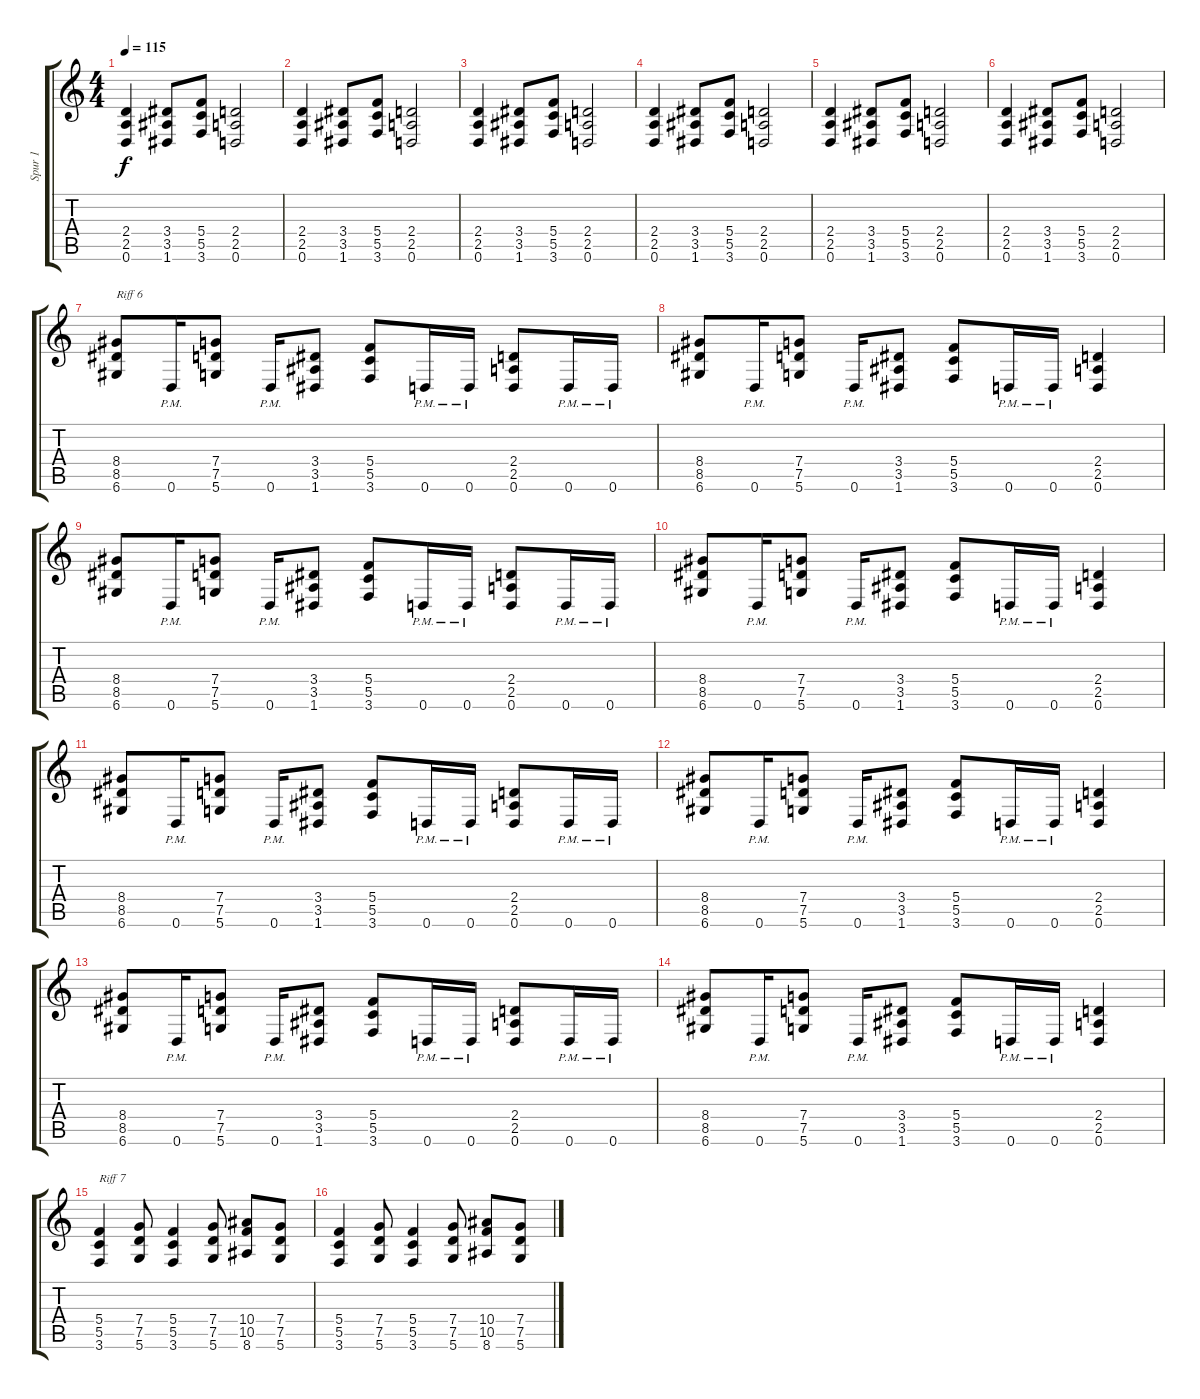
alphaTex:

\track ("Spur 1" "Spur 1") {instrument distortionguitar}
\staff {score tabs}
\tuning (D4 A3 F3 C3 G2 D2) {hide}
\ts (4 4)
\tempo 115
\clef g2
\ks c
(2.4 2.5 0.6).4{dy f} (3.4 3.5 1.6).8 (5.4 5.5 3.6).8 (2.4 2.5 0.6).2 |
(2.4 2.5 0.6).4 (3.4 3.5 1.6).8 (5.4 5.5 3.6).8 (2.4 2.5 0.6).2 |
(2.4 2.5 0.6).4 (3.4 3.5 1.6).8 (5.4 5.5 3.6).8 (2.4 2.5 0.6).2 |
(2.4 2.5 0.6).4 (3.4 3.5 1.6).8 (5.4 5.5 3.6).8 (2.4 2.5 0.6).2 |
(2.4 2.5 0.6).4 (3.4 3.5 1.6).8 (5.4 5.5 3.6).8 (2.4 2.5 0.6).2 |
(2.4 2.5 0.6).4 (3.4 3.5 1.6).8 (5.4 5.5 3.6).8 (2.4 2.5 0.6).2 |
(8.4 8.5 6.6).8{txt "Riff 6"} 0.6{pm}.16 (7.4 7.5 5.6).8 0.6{pm}.16 (3.4 3.5 1.6).8 (5.4 5.5 3.6).8 0.6{pm}.16 0.6{pm}.16 (2.4 2.5 0.6).8 0.6{pm}.16 0.6{pm}.16 |
(8.4 8.5 6.6).8 0.6{pm}.16 (7.4 7.5 5.6).8 0.6{pm}.16 (3.4 3.5 1.6).8 (5.4 5.5 3.6).8 0.6{pm}.16 0.6{pm}.16 (2.4 2.5 0.6).4 |
(8.4 8.5 6.6).8 0.6{pm}.16 (7.4 7.5 5.6).8 0.6{pm}.16 (3.4 3.5 1.6).8 (5.4 5.5 3.6).8 0.6{pm}.16 0.6{pm}.16 (2.4 2.5 0.6).8 0.6{pm}.16 0.6{pm}.16 |
(8.4 8.5 6.6).8 0.6{pm}.16 (7.4 7.5 5.6).8 0.6{pm}.16 (3.4 3.5 1.6).8 (5.4 5.5 3.6).8 0.6{pm}.16 0.6{pm}.16 (2.4 2.5 0.6).4 |
(8.4 8.5 6.6).8 0.6{pm}.16 (7.4 7.5 5.6).8 0.6{pm}.16 (3.4 3.5 1.6).8 (5.4 5.5 3.6).8 0.6{pm}.16 0.6{pm}.16 (2.4 2.5 0.6).8 0.6{pm}.16 0.6{pm}.16 |
(8.4 8.5 6.6).8 0.6{pm}.16 (7.4 7.5 5.6).8 0.6{pm}.16 (3.4 3.5 1.6).8 (5.4 5.5 3.6).8 0.6{pm}.16 0.6{pm}.16 (2.4 2.5 0.6).4 |
(8.4 8.5 6.6).8 0.6{pm}.16 (7.4 7.5 5.6).8 0.6{pm}.16 (3.4 3.5 1.6).8 (5.4 5.5 3.6).8 0.6{pm}.16 0.6{pm}.16 (2.4 2.5 0.6).8 0.6{pm}.16 0.6{pm}.16 |
(8.4 8.5 6.6).8 0.6{pm}.16 (7.4 7.5 5.6).8 0.6{pm}.16 (3.4 3.5 1.6).8 (5.4 5.5 3.6).8 0.6{pm}.16 0.6{pm}.16 (2.4 2.5 0.6).4 |
(5.4 5.5 3.6).4{txt "Riff 7"} (7.4 7.5 5.6).8 (5.4 5.5 3.6).4 (7.4 7.5 5.6).8 (10.4 10.5 8.6).8 (7.4 7.5 5.6).8 |
(5.4 5.5 3.6).4 (7.4 7.5 5.6).8 (5.4 5.5 3.6).4 (7.4 7.5 5.6).8 (10.4 10.5 8.6).8 (7.4 7.5 5.6).8
